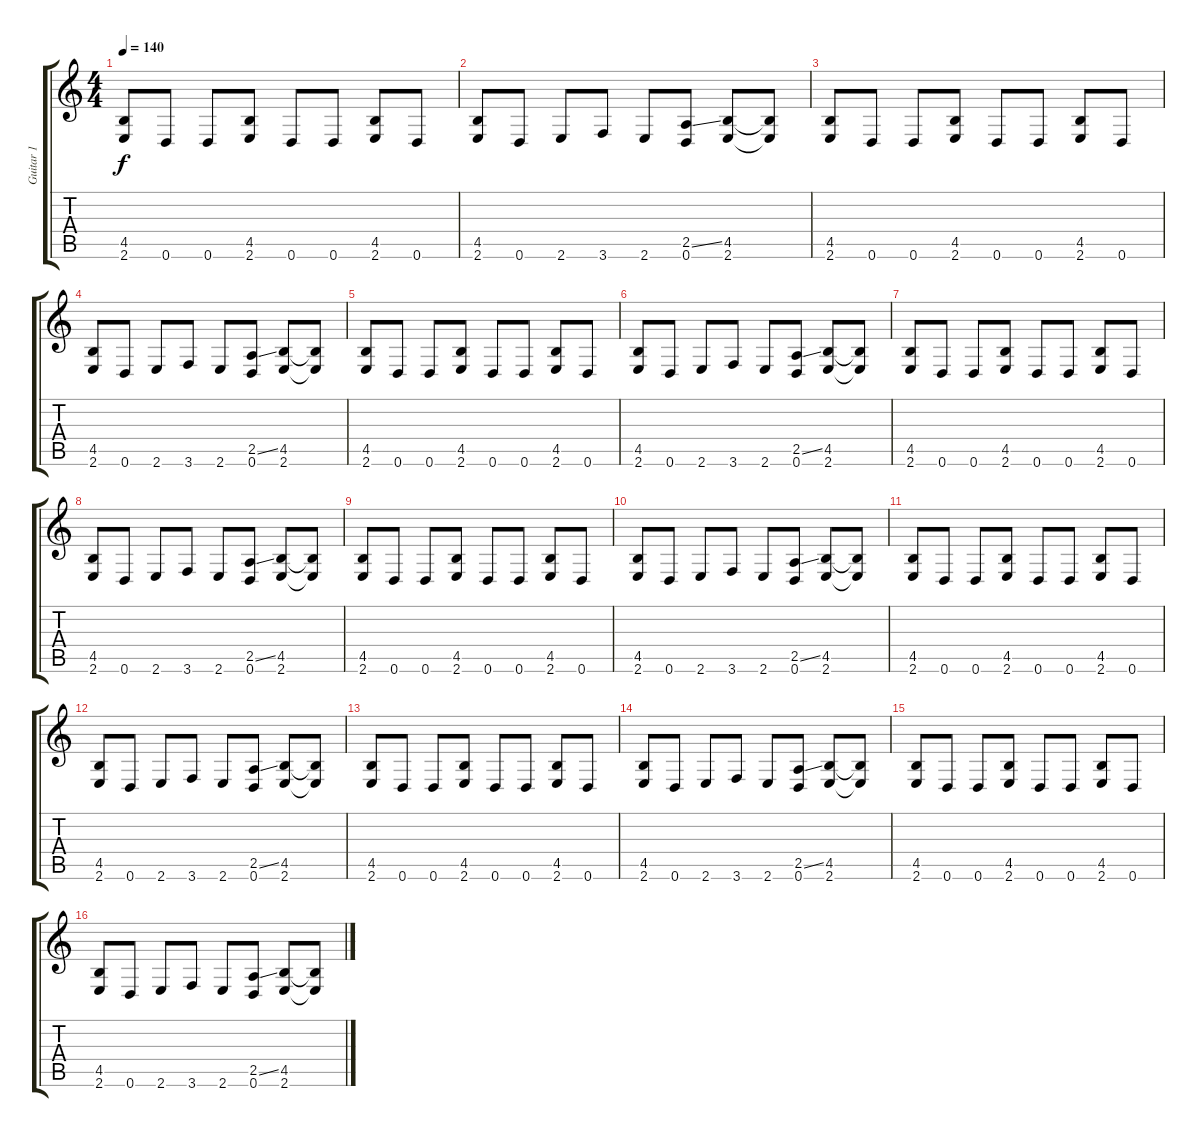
\track ("Guitar 1" "Guitar 1") {instrument distortionguitar}
\staff {score tabs}
\tuning (D4 A3 F3 C3 G2 D2) {hide}
\ts (4 4)
\tempo 140
\clef g2
\ks c
(4.5 2.6).8{dy f} 0.6.8 0.6.8 (4.5 2.6).8 0.6.8 0.6.8 (4.5 2.6).8 0.6.8 |
(4.5 2.6).8 0.6.8 2.6.8 3.6.8 2.6.8 (2.5{ss} 0.6).8 (4.5 2.6).8 (4.5{t} 2.6{t}).8 |
(4.5 2.6).8 0.6.8 0.6.8 (4.5 2.6).8 0.6.8 0.6.8 (4.5 2.6).8 0.6.8 |
(4.5 2.6).8 0.6.8 2.6.8 3.6.8 2.6.8 (2.5{ss} 0.6).8 (4.5 2.6).8 (4.5{t} 2.6{t}).8 |
(4.5 2.6).8 0.6.8 0.6.8 (4.5 2.6).8 0.6.8 0.6.8 (4.5 2.6).8 0.6.8 |
(4.5 2.6).8 0.6.8 2.6.8 3.6.8 2.6.8 (2.5{ss} 0.6).8 (4.5 2.6).8 (4.5{t} 2.6{t}).8 |
(4.5 2.6).8 0.6.8 0.6.8 (4.5 2.6).8 0.6.8 0.6.8 (4.5 2.6).8 0.6.8 |
(4.5 2.6).8 0.6.8 2.6.8 3.6.8 2.6.8 (2.5{ss} 0.6).8 (4.5 2.6).8 (4.5{t} 2.6{t}).8 |
(4.5 2.6).8 0.6.8 0.6.8 (4.5 2.6).8 0.6.8 0.6.8 (4.5 2.6).8 0.6.8 |
(4.5 2.6).8 0.6.8 2.6.8 3.6.8 2.6.8 (2.5{ss} 0.6).8 (4.5 2.6).8 (4.5{t} 2.6{t}).8 |
(4.5 2.6).8 0.6.8 0.6.8 (4.5 2.6).8 0.6.8 0.6.8 (4.5 2.6).8 0.6.8 |
(4.5 2.6).8 0.6.8 2.6.8 3.6.8 2.6.8 (2.5{ss} 0.6).8 (4.5 2.6).8 (4.5{t} 2.6{t}).8 |
(4.5 2.6).8 0.6.8 0.6.8 (4.5 2.6).8 0.6.8 0.6.8 (4.5 2.6).8 0.6.8 |
(4.5 2.6).8 0.6.8 2.6.8 3.6.8 2.6.8 (2.5{ss} 0.6).8 (4.5 2.6).8 (4.5{t} 2.6{t}).8 |
(4.5 2.6).8 0.6.8 0.6.8 (4.5 2.6).8 0.6.8 0.6.8 (4.5 2.6).8 0.6.8 |
(4.5 2.6).8 0.6.8 2.6.8 3.6.8 2.6.8 (2.5{ss} 0.6).8 (4.5 2.6).8 (4.5{t} 2.6{t}).8
